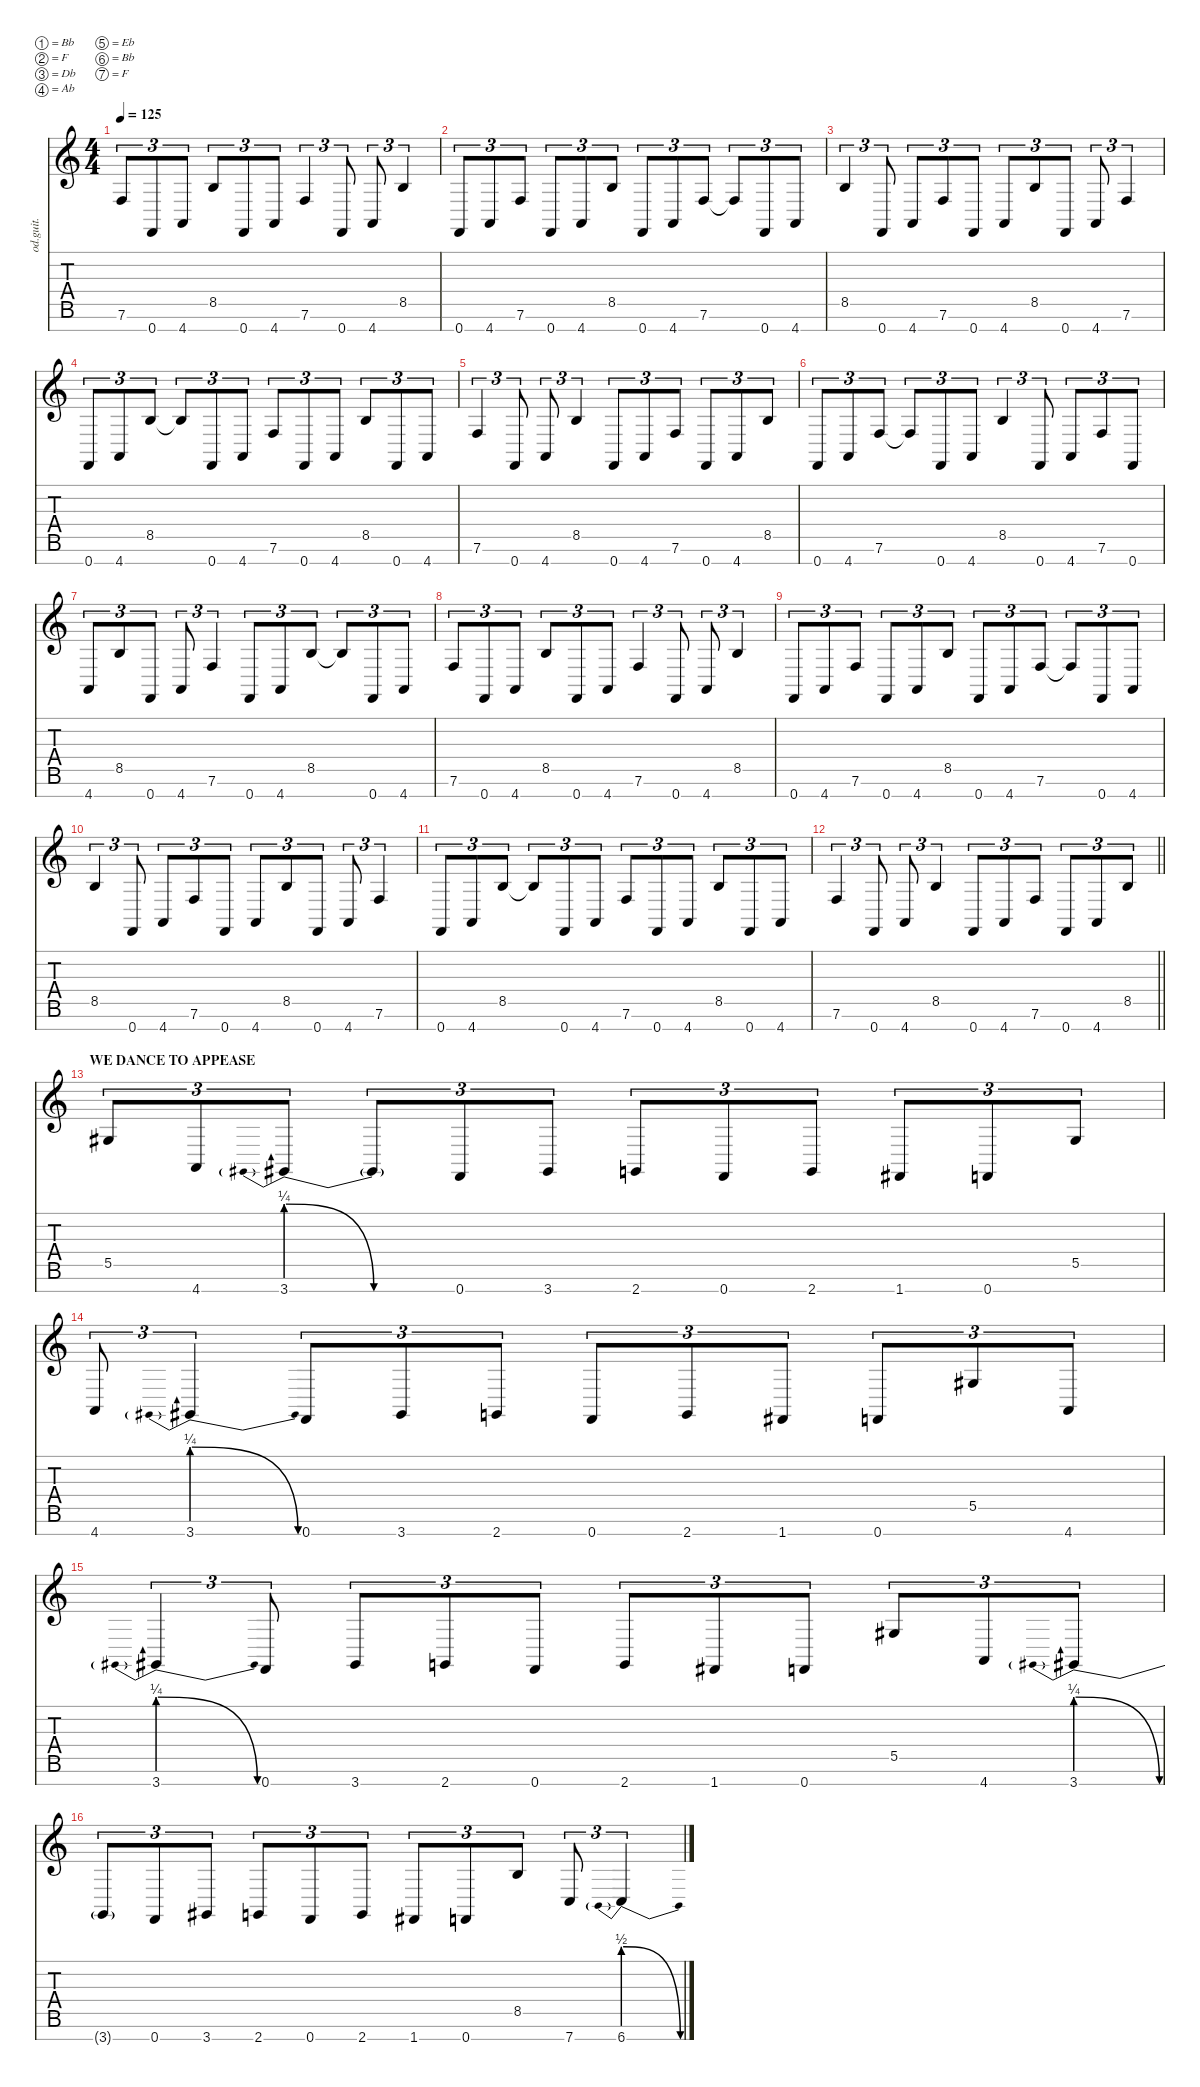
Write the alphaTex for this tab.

\defaultSystemsLayout 4
\hideDynamics
\bracketExtendMode nobrackets
\track ("8 string guitar 1 (Fredrik Thordendal)" "od.guit.") {instrument overdrivenguitar}
\staff {score tabs}
\tuning (Bb3 F3 Db3 Ab2 Eb2 Bb1 F1)
\ts (4 4)
\tempo 125
\clef g2
\ks c
7.6.8{tu (3 2) dy f beam Up} 0.7.8{tu (3 2) beam Up} 4.7.8{tu (3 2) beam Up} 8.5.8{tu (3 2) beam Up} 0.7.8{tu (3 2) beam Up} 4.7.8{tu (3 2) beam Up} 7.6.4{tu (3 2) beam Up} 0.7.8{tu (3 2) beam Up} 4.7.8{tu (3 2) beam Up} 8.5.4{tu (3 2) beam Up} |
0.7.8{tu (3 2) beam Up} 4.7.8{tu (3 2) beam Up} 7.6.8{tu (3 2) beam Up} 0.7.8{tu (3 2) beam Up} 4.7.8{tu (3 2) beam Up} 8.5.8{tu (3 2) beam Up} 0.7.8{tu (3 2) beam Up} 4.7.8{tu (3 2) beam Up} 7.6.8{tu (3 2) beam Up} 7.6{t}.8{tu (3 2) beam Up} 0.7.8{tu (3 2) beam Up} 4.7.8{tu (3 2) beam Up} |
8.5.4{tu (3 2) beam Up} 0.7.8{tu (3 2) beam Up} 4.7.8{tu (3 2) beam Up} 7.6.8{tu (3 2) beam Up} 0.7.8{tu (3 2) beam Up} 4.7.8{tu (3 2) beam Up} 8.5.8{tu (3 2) beam Up} 0.7.8{tu (3 2) beam Up} 4.7.8{tu (3 2) beam Up} 7.6.4{tu (3 2) beam Up} |
0.7.8{tu (3 2) beam Up} 4.7.8{tu (3 2) beam Up} 8.5.8{tu (3 2) beam Up} 8.5{t}.8{tu (3 2) beam Up} 0.7.8{tu (3 2) beam Up} 4.7.8{tu (3 2) beam Up} 7.6.8{tu (3 2) beam Up} 0.7.8{tu (3 2) beam Up} 4.7.8{tu (3 2) beam Up} 8.5.8{tu (3 2) beam Up} 0.7.8{tu (3 2) beam Up} 4.7.8{tu (3 2) beam Up} |
7.6.4{tu (3 2) beam Up} 0.7.8{tu (3 2) beam Up} 4.7.8{tu (3 2) beam Up} 8.5.4{tu (3 2) beam Up} 0.7.8{tu (3 2) beam Up} 4.7.8{tu (3 2) beam Up} 7.6.8{tu (3 2) beam Up} 0.7.8{tu (3 2) beam Up} 4.7.8{tu (3 2) beam Up} 8.5.8{tu (3 2) beam Up} |
0.7.8{tu (3 2) beam Up} 4.7.8{tu (3 2) beam Up} 7.6.8{tu (3 2) beam Up} 7.6{t}.8{tu (3 2) beam Up} 0.7.8{tu (3 2) beam Up} 4.7.8{tu (3 2) beam Up} 8.5.4{tu (3 2) beam Up} 0.7.8{tu (3 2) beam Up} 4.7.8{tu (3 2) beam Up} 7.6.8{tu (3 2) beam Up} 0.7.8{tu (3 2) beam Up} |
4.7.8{tu (3 2) beam Up} 8.5.8{tu (3 2) beam Up} 0.7.8{tu (3 2) beam Up} 4.7.8{tu (3 2) beam Up} 7.6.4{tu (3 2) beam Up} 0.7.8{tu (3 2) beam Up} 4.7.8{tu (3 2) beam Up} 8.5.8{tu (3 2) beam Up} 8.5{t}.8{tu (3 2) beam Up} 0.7.8{tu (3 2) beam Up} 4.7.8{tu (3 2) beam Up} |
7.6.8{tu (3 2) beam Up} 0.7.8{tu (3 2) beam Up} 4.7.8{tu (3 2) beam Up} 8.5.8{tu (3 2) beam Up} 0.7.8{tu (3 2) beam Up} 4.7.8{tu (3 2) beam Up} 7.6.4{tu (3 2) beam Up} 0.7.8{tu (3 2) beam Up} 4.7.8{tu (3 2) beam Up} 8.5.4{tu (3 2) beam Up} |
0.7.8{tu (3 2) beam Up} 4.7.8{tu (3 2) beam Up} 7.6.8{tu (3 2) beam Up} 0.7.8{tu (3 2) beam Up} 4.7.8{tu (3 2) beam Up} 8.5.8{tu (3 2) beam Up} 0.7.8{tu (3 2) beam Up} 4.7.8{tu (3 2) beam Up} 7.6.8{tu (3 2) beam Up} 7.6{t}.8{tu (3 2) beam Up} 0.7.8{tu (3 2) beam Up} 4.7.8{tu (3 2) beam Up} |
8.5.4{tu (3 2) beam Up} 0.7.8{tu (3 2) beam Up} 4.7.8{tu (3 2) beam Up} 7.6.8{tu (3 2) beam Up} 0.7.8{tu (3 2) beam Up} 4.7.8{tu (3 2) beam Up} 8.5.8{tu (3 2) beam Up} 0.7.8{tu (3 2) beam Up} 4.7.8{tu (3 2) beam Up} 7.6.4{tu (3 2) beam Up} |
0.7.8{tu (3 2) beam Up} 4.7.8{tu (3 2) beam Up} 8.5.8{tu (3 2) beam Up} 8.5{t}.8{tu (3 2) beam Up} 0.7.8{tu (3 2) beam Up} 4.7.8{tu (3 2) beam Up} 7.6.8{tu (3 2) beam Up} 0.7.8{tu (3 2) beam Up} 4.7.8{tu (3 2) beam Up} 8.5.8{tu (3 2) beam Up} 0.7.8{tu (3 2) beam Up} 4.7.8{tu (3 2) beam Up} |
\barLineRight lightlight
7.6.4{tu (3 2) beam Up} 0.7.8{tu (3 2) beam Up} 4.7.8{tu (3 2) beam Up} 8.5.4{tu (3 2) beam Up} 0.7.8{tu (3 2) beam Up} 4.7.8{tu (3 2) beam Up} 7.6.8{tu (3 2) beam Up} 0.7.8{tu (3 2) beam Up} 4.7.8{tu (3 2) beam Up} 8.5.8{tu (3 2) beam Up} |
\section ("" "WE DANCE TO APPEASE")
5.5{acc #}.8{tu (3 2) beam Up} 4.7.8{tu (3 2) beam Up} 3.7{be (prebendrelease 0 1 60 0) acc #}.8{tu (3 2) beam Up} 3.7{be (hold 0 0 60 0) t acc #}.8{tu (3 2) beam Up} 0.7.8{tu (3 2) beam Up} 3.7{acc #}.8{tu (3 2) beam Up} 2.7.8{tu (3 2) beam Up} 0.7.8{tu (3 2) beam Up} 2.7.8{tu (3 2) beam Up} 1.7{acc #}.8{tu (3 2) beam Up} 0.7.8{tu (3 2) beam Up} 5.5{acc #}.8{tu (3 2) beam Up} |
4.7.8{tu (3 2) beam Up} 3.7{be (prebendrelease 0 1 30 0) acc #}.4{tu (3 2) beam Up} 0.7.8{tu (3 2) beam Up} 3.7{acc #}.8{tu (3 2) beam Up} 2.7.8{tu (3 2) beam Up} 0.7.8{tu (3 2) beam Up} 2.7.8{tu (3 2) beam Up} 1.7{acc #}.8{tu (3 2) beam Up} 0.7.8{tu (3 2) beam Up} 5.5{acc #}.8{tu (3 2) beam Up} 4.7.8{tu (3 2) beam Up} |
3.7{be (prebendrelease 0 1 30 0) acc #}.4{tu (3 2) beam Up} 0.7.8{tu (3 2) beam Up} 3.7{acc #}.8{tu (3 2) beam Up} 2.7.8{tu (3 2) beam Up} 0.7.8{tu (3 2) beam Up} 2.7.8{tu (3 2) beam Up} 1.7{acc #}.8{tu (3 2) beam Up} 0.7.8{tu (3 2) beam Up} 5.5{acc #}.8{tu (3 2) beam Up} 4.7.8{tu (3 2) beam Up} 3.7{be (prebendrelease 0 1 60 0) acc #}.8{tu (3 2) beam Up} |
3.7{be (hold 0 0 60 0) t acc #}.8{tu (3 2) beam Up} 0.7.8{tu (3 2) beam Up} 3.7{acc #}.8{tu (3 2) beam Up} 2.7.8{tu (3 2) beam Up} 0.7.8{tu (3 2) beam Up} 2.7.8{tu (3 2) beam Up} 1.7{acc #}.8{tu (3 2) beam Up} 0.7.8{tu (3 2) beam Up} 8.5.8{tu (3 2) beam Up} 7.7.8{tu (3 2) beam Up} 6.7{be (prebendrelease 0 2 30 0)}.4{tu (3 2) beam Up}
